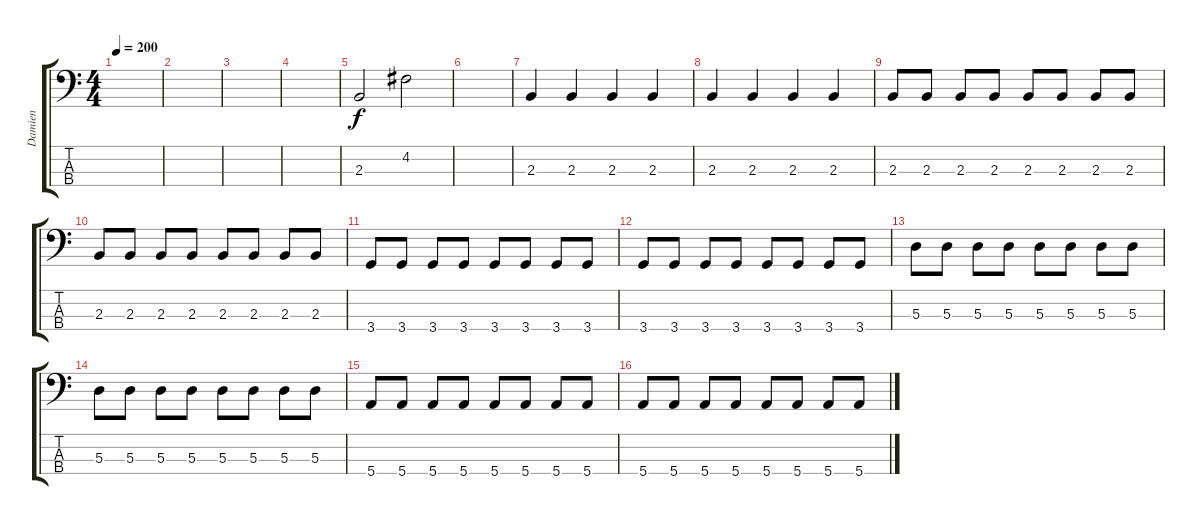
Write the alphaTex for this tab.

\track ("Damien" "Damien") {instrument electricbasspick}
\staff {score tabs}
\tuning (G2 D2 A1 E1) {hide}
\ts (4 4)
\tempo 200
\clef f4
\ks c
|
|
|
|
2.3.2 4.2.2 |
|
2.3.4 2.3.4 2.3.4 2.3.4 |
2.3.4 2.3.4 2.3.4 2.3.4 |
2.3.8 2.3.8 2.3.8 2.3.8 2.3.8 2.3.8 2.3.8 2.3.8 |
2.3.8 2.3.8 2.3.8 2.3.8 2.3.8 2.3.8 2.3.8 2.3.8 |
3.4.8 3.4.8 3.4.8 3.4.8 3.4.8 3.4.8 3.4.8 3.4.8 |
3.4.8 3.4.8 3.4.8 3.4.8 3.4.8 3.4.8 3.4.8 3.4.8 |
5.3.8 5.3.8 5.3.8 5.3.8 5.3.8 5.3.8 5.3.8 5.3.8 |
5.3.8 5.3.8 5.3.8 5.3.8 5.3.8 5.3.8 5.3.8 5.3.8 |
5.4.8 5.4.8 5.4.8 5.4.8 5.4.8 5.4.8 5.4.8 5.4.8 |
5.4.8 5.4.8 5.4.8 5.4.8 5.4.8 5.4.8 5.4.8 5.4.8
